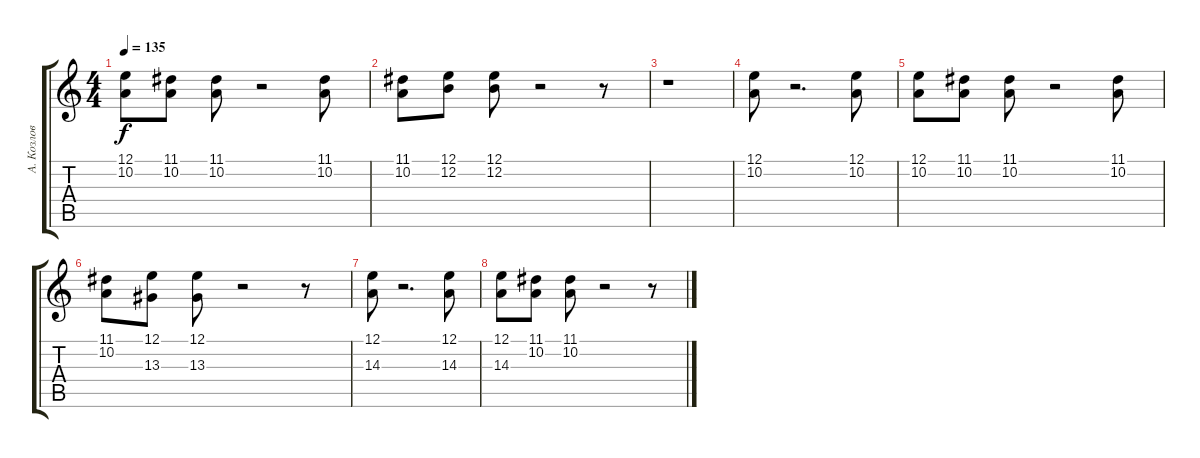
\track ("А. Козлов" "А. Козлов") {instrument orchestrahit}
\staff {score tabs}
\tuning (E4 B3 G3 D3 A2 E2) {hide}
\ts (4 4)
\tempo 135
\clef g2
\ks c
(12.1 10.2).8{dy f} (11.1 10.2).8 (11.1 10.2).8 r.2 (11.1 10.2).8 |
(11.1 10.2).8 (12.1 12.2).8 (12.1 12.2).8 r.2 r.8 |
r.1 |
(12.1 10.2).8 r.2{d} (12.1 10.2).8 |
(12.1 10.2).8 (11.1 10.2).8 (11.1 10.2).8 r.2 (11.1 10.2).8 |
(11.1 10.2).8 (12.1 13.3).8 (12.1 13.3).8 r.2 r.8 |
(12.1 14.3).8 r.2{d} (12.1 14.3).8 |
(12.1 14.3).8 (11.1 10.2).8 (11.1 10.2).8 r.2 r.8
